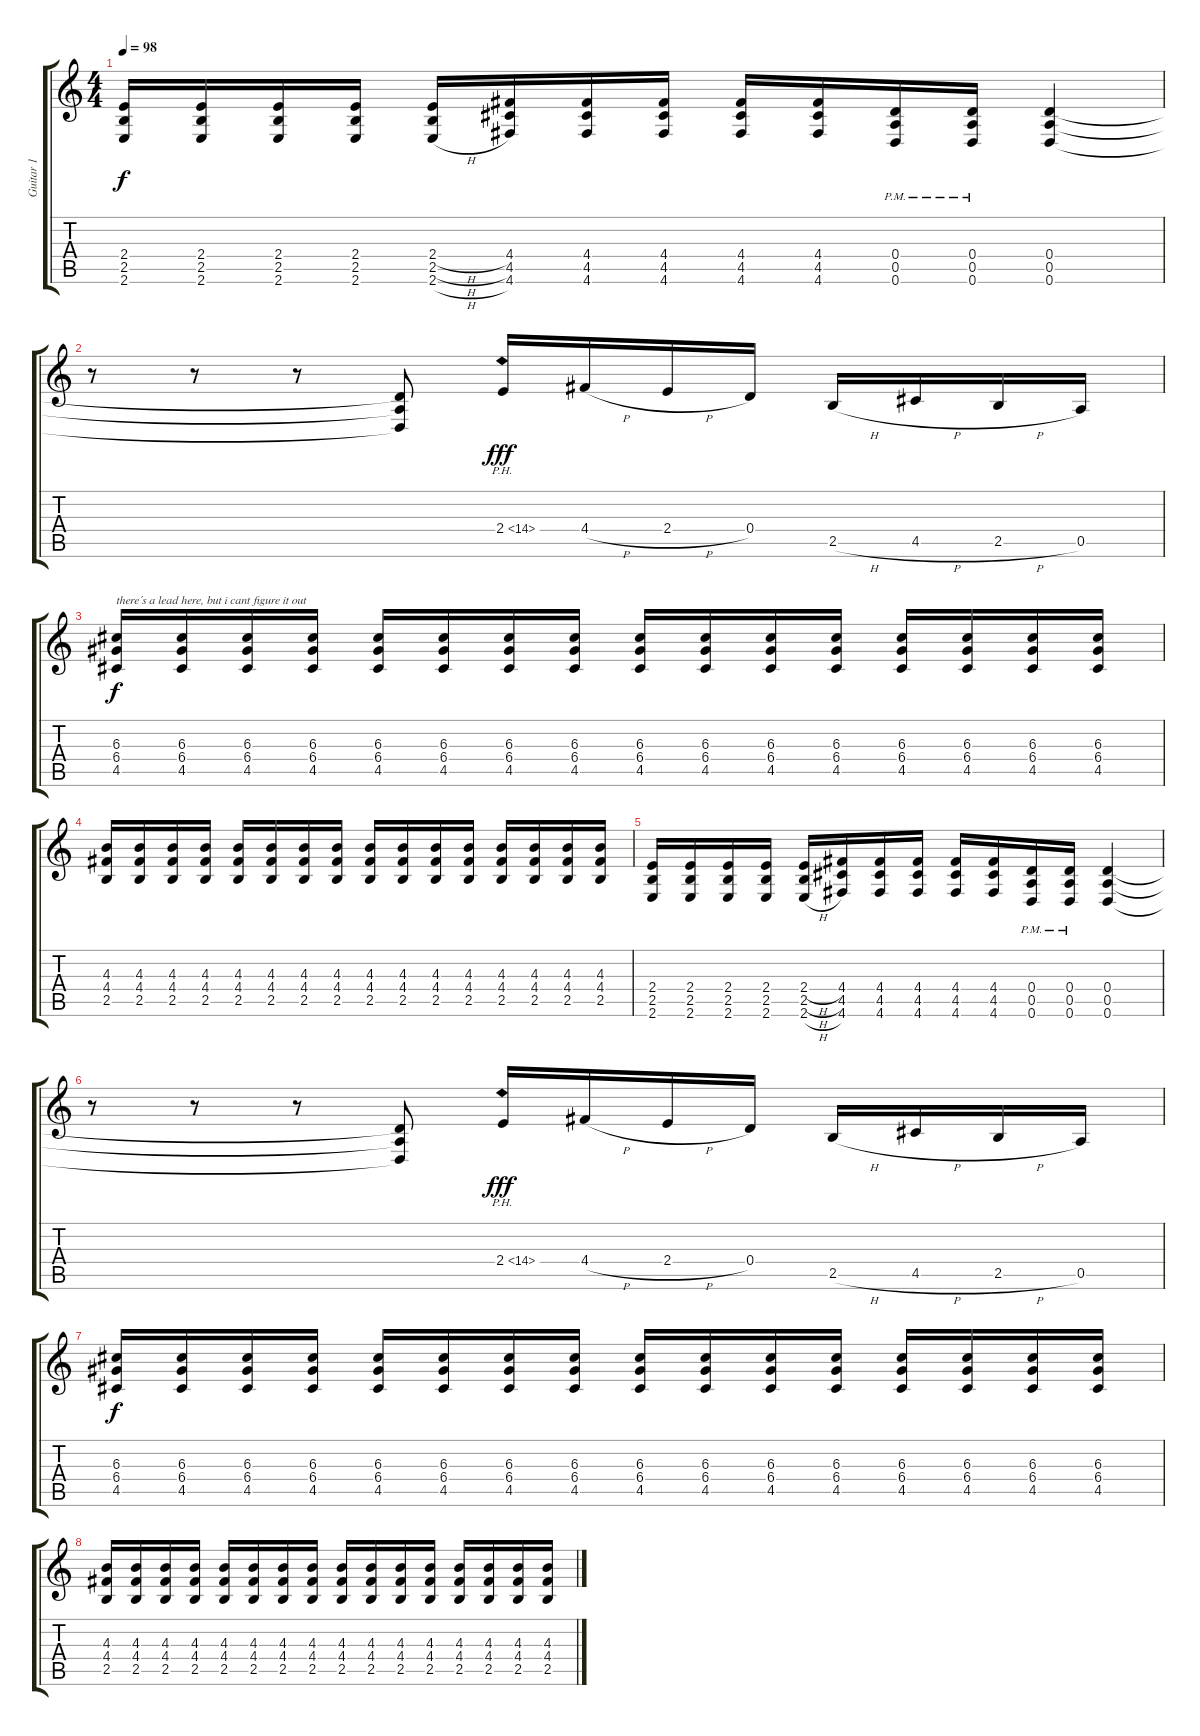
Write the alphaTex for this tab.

\track ("Guitar 1" "Guitar 1") {instrument distortionguitar}
\staff {score tabs}
\tuning (E4 B3 G3 D3 A2 D2) {hide}
\ts (4 4)
\tempo 98
\clef g2
\ks c
(2.4 2.5 2.6).16{dy f} (2.4 2.5 2.6).16 (2.4 2.5 2.6).16 (2.4 2.5 2.6).16 (2.4{h} 2.5{h} 2.6{h}).16 (4.4 4.5 4.6).16 (4.4 4.5 4.6).16 (4.4 4.5 4.6).16 (4.4 4.5 4.6).16 (4.4 4.5 4.6).16 (0.4 0.5 0.6{pm}).16 (0.4 0.5 0.6{pm}).16 (0.4 0.5 0.6).4 |
r.8 r.8 r.8 (0.4{t} 0.5{t} 0.6{t}).8 2.4{ph 12}.16{dy fff} 4.4{h}.16 2.4{h}.16 0.4.16 2.5{h}.16 4.5{h}.16 2.5{h}.16 0.5.16 |
(6.3 6.4 4.5).16{txt "there´s a lead here, but i cant figure it out" dy f} (6.3 6.4 4.5).16 (6.3 6.4 4.5).16 (6.3 6.4 4.5).16 (6.3 6.4 4.5).16 (6.3 6.4 4.5).16 (6.3 6.4 4.5).16 (6.3 6.4 4.5).16 (6.3 6.4 4.5).16 (6.3 6.4 4.5).16 (6.3 6.4 4.5).16 (6.3 6.4 4.5).16 (6.3 6.4 4.5).16 (6.3 6.4 4.5).16 (6.3 6.4 4.5).16 (6.3 6.4 4.5).16 |
(4.3 4.4 2.5).16 (4.3 4.4 2.5).16 (4.3 4.4 2.5).16 (4.3 4.4 2.5).16 (4.3 4.4 2.5).16 (4.3 4.4 2.5).16 (4.3 4.4 2.5).16 (4.3 4.4 2.5).16 (4.3 4.4 2.5).16 (4.3 4.4 2.5).16 (4.3 4.4 2.5).16 (4.3 4.4 2.5).16 (4.3 4.4 2.5).16 (4.3 4.4 2.5).16 (4.3 4.4 2.5).16 (4.3 4.4 2.5).16 |
(2.4 2.5 2.6).16 (2.4 2.5 2.6).16 (2.4 2.5 2.6).16 (2.4 2.5 2.6).16 (2.4{h} 2.5{h} 2.6{h}).16 (4.4 4.5 4.6).16 (4.4 4.5 4.6).16 (4.4 4.5 4.6).16 (4.4 4.5 4.6).16 (4.4 4.5 4.6).16 (0.4 0.5 0.6{pm}).16 (0.4 0.5 0.6{pm}).16 (0.4 0.5 0.6).4 |
r.8 r.8 r.8 (0.4{t} 0.5{t} 0.6{t}).8 2.4{ph 12}.16{dy fff} 4.4{h}.16 2.4{h}.16 0.4.16 2.5{h}.16 4.5{h}.16 2.5{h}.16 0.5.16 |
(6.3 6.4 4.5).16{dy f} (6.3 6.4 4.5).16 (6.3 6.4 4.5).16 (6.3 6.4 4.5).16 (6.3 6.4 4.5).16 (6.3 6.4 4.5).16 (6.3 6.4 4.5).16 (6.3 6.4 4.5).16 (6.3 6.4 4.5).16 (6.3 6.4 4.5).16 (6.3 6.4 4.5).16 (6.3 6.4 4.5).16 (6.3 6.4 4.5).16 (6.3 6.4 4.5).16 (6.3 6.4 4.5).16 (6.3 6.4 4.5).16 |
(4.3 4.4 2.5).16 (4.3 4.4 2.5).16 (4.3 4.4 2.5).16 (4.3 4.4 2.5).16 (4.3 4.4 2.5).16 (4.3 4.4 2.5).16 (4.3 4.4 2.5).16 (4.3 4.4 2.5).16 (4.3 4.4 2.5).16 (4.3 4.4 2.5).16 (4.3 4.4 2.5).16 (4.3 4.4 2.5).16 (4.3 4.4 2.5).16 (4.3 4.4 2.5).16 (4.3 4.4 2.5).16 (4.3 4.4 2.5).16
